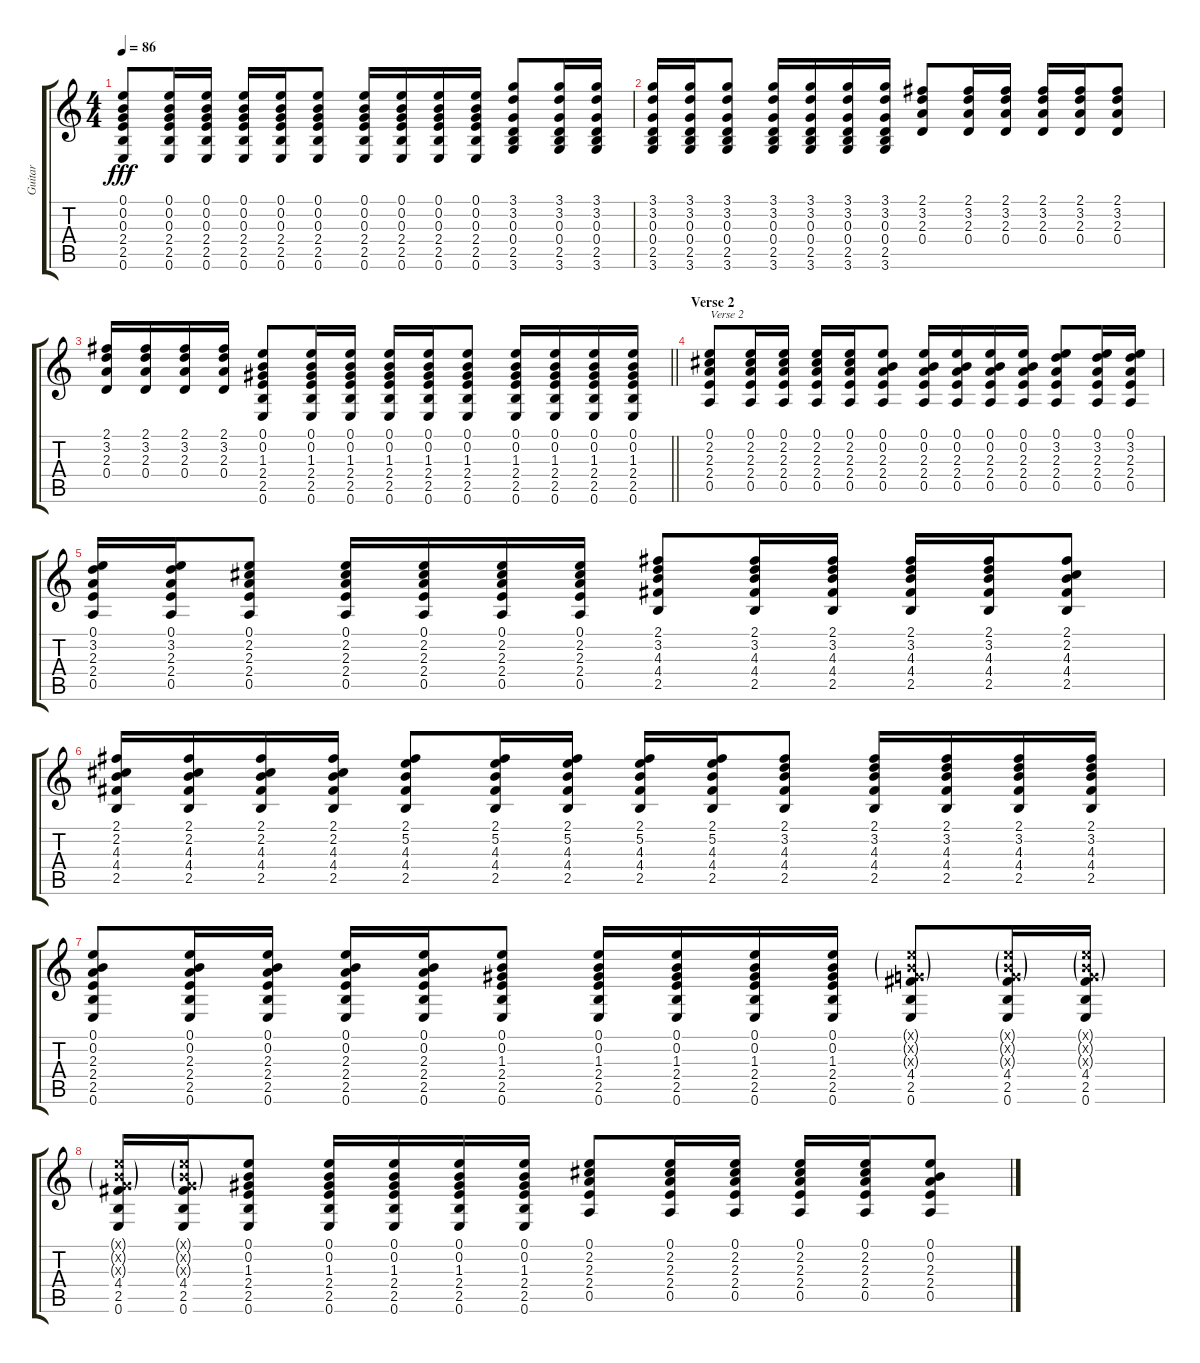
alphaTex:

\track ("Guitar" "Guitar") {instrument acousticguitarsteel}
\staff {score tabs}
\tuning (E4 B3 G3 D3 A2 E2) {hide}
\ts (4 4)
\tempo 86
\clef g2
\ks c
(0.1 0.2 0.3 2.4 2.5 0.6).8{dy fff} (0.1 0.2 0.3 2.4 2.5 0.6).16 (0.1 0.2 0.3 2.4 2.5 0.6).16 (0.1 0.2 0.3 2.4 2.5 0.6).16 (0.1 0.2 0.3 2.4 2.5 0.6).16 (0.1 0.2 0.3 2.4 2.5 0.6).8 (0.1 0.2 0.3 2.4 2.5 0.6).16 (0.1 0.2 0.3 2.4 2.5 0.6).16 (0.1 0.2 0.3 2.4 2.5 0.6).16 (0.1 0.2 0.3 2.4 2.5 0.6).16 (3.1 3.2 0.3 0.4 2.5 3.6).8 (3.1 3.2 0.3 0.4 2.5 3.6).16 (3.1 3.2 0.3 0.4 2.5 3.6).16 |
(3.1 3.2 0.3 0.4 2.5 3.6).16 (3.1 3.2 0.3 0.4 2.5 3.6).16 (3.1 3.2 0.3 0.4 2.5 3.6).8 (3.1 3.2 0.3 0.4 2.5 3.6).16 (3.1 3.2 0.3 0.4 2.5 3.6).16 (3.1 3.2 0.3 0.4 2.5 3.6).16 (3.1 3.2 0.3 0.4 2.5 3.6).16 (2.1 3.2 2.3 0.4).8 (2.1 3.2 2.3 0.4).16 (2.1 3.2 2.3 0.4).16 (2.1 3.2 2.3 0.4).16 (2.1 3.2 2.3 0.4).16 (2.1 3.2 2.3 0.4).8 |
\barLineRight lightlight
(2.1 3.2 2.3 0.4).16 (2.1 3.2 2.3 0.4).16 (2.1 3.2 2.3 0.4).16 (2.1 3.2 2.3 0.4).16 (0.1 0.2 1.3 2.4 2.5 0.6).8 (0.1 0.2 1.3 2.4 2.5 0.6).16 (0.1 0.2 1.3 2.4 2.5 0.6).16 (0.1 0.2 1.3 2.4 2.5 0.6).16 (0.1 0.2 1.3 2.4 2.5 0.6).16 (0.1 0.2 1.3 2.4 2.5 0.6).8 (0.1 0.2 1.3 2.4 2.5 0.6).16 (0.1 0.2 1.3 2.4 2.5 0.6).16 (0.1 0.2 1.3 2.4 2.5 0.6).16 (0.1 0.2 1.3 2.4 2.5 0.6).16 |
\section ("" "Verse 2")
(0.1 2.2 2.3 2.4 0.5).8{txt "Verse 2"} (0.1 2.2 2.3 2.4 0.5).16 (0.1 2.2 2.3 2.4 0.5).16 (0.1 2.2 2.3 2.4 0.5).16 (0.1 2.2 2.3 2.4 0.5).16 (0.1 0.2 2.3 2.4 0.5).8 (0.1 0.2 2.3 2.4 0.5).16 (0.1 0.2 2.3 2.4 0.5).16 (0.1 0.2 2.3 2.4 0.5).16 (0.1 0.2 2.3 2.4 0.5).16 (0.1 3.2 2.3 2.4 0.5).8 (0.1 3.2 2.3 2.4 0.5).16 (0.1 3.2 2.3 2.4 0.5).16 |
(0.1 3.2 2.3 2.4 0.5).16 (0.1 3.2 2.3 2.4 0.5).16 (0.1 2.2 2.3 2.4 0.5).8 (0.1 2.2 2.3 2.4 0.5).16 (0.1 2.2 2.3 2.4 0.5).16 (0.1 2.2 2.3 2.4 0.5).16 (0.1 2.2 2.3 2.4 0.5).16 (2.1 3.2 4.3 4.4 2.5).8 (2.1 3.2 4.3 4.4 2.5).16 (2.1 3.2 4.3 4.4 2.5).16 (2.1 3.2 4.3 4.4 2.5).16 (2.1 3.2 4.3 4.4 2.5).16 (2.1 2.2 4.3 4.4 2.5).8 |
(2.1 2.2 4.3 4.4 2.5).16 (2.1 2.2 4.3 4.4 2.5).16 (2.1 2.2 4.3 4.4 2.5).16 (2.1 2.2 4.3 4.4 2.5).16 (2.1 5.2 4.3 4.4 2.5).8 (2.1 5.2 4.3 4.4 2.5).16 (2.1 5.2 4.3 4.4 2.5).16 (2.1 5.2 4.3 4.4 2.5).16 (2.1 5.2 4.3 4.4 2.5).16 (2.1 3.2 4.3 4.4 2.5).8 (2.1 3.2 4.3 4.4 2.5).16 (2.1 3.2 4.3 4.4 2.5).16 (2.1 3.2 4.3 4.4 2.5).16 (2.1 3.2 4.3 4.4 2.5).16 |
(0.1 0.2 2.3 2.4 2.5 0.6).8 (0.1 0.2 2.3 2.4 2.5 0.6).16 (0.1 0.2 2.3 2.4 2.5 0.6).16 (0.1 0.2 2.3 2.4 2.5 0.6).16 (0.1 0.2 2.3 2.4 2.5 0.6).16 (0.1 0.2 1.3 2.4 2.5 0.6).8 (0.1 0.2 1.3 2.4 2.5 0.6).16 (0.1 0.2 1.3 2.4 2.5 0.6).16 (0.1 0.2 1.3 2.4 2.5 0.6).16 (0.1 0.2 1.3 2.4 2.5 0.6).16 (0.1{g x} 0.2{g x} 0.3{g x} 4.4 2.5 0.6).8 (0.1{g x} 0.2{g x} 0.3{g x} 4.4 2.5 0.6).16 (0.1{g x} 0.2{g x} 0.3{g x} 4.4 2.5 0.6).16 |
(0.1{g x} 0.2{g x} 0.3{g x} 4.4 2.5 0.6).16 (0.1{g x} 0.2{g x} 0.3{g x} 4.4 2.5 0.6).16 (0.1 0.2 1.3 2.4 2.5 0.6).8 (0.1 0.2 1.3 2.4 2.5 0.6).16 (0.1 0.2 1.3 2.4 2.5 0.6).16 (0.1 0.2 1.3 2.4 2.5 0.6).16 (0.1 0.2 1.3 2.4 2.5 0.6).16 (0.1 2.2 2.3 2.4 0.5).8 (0.1 2.2 2.3 2.4 0.5).16 (0.1 2.2 2.3 2.4 0.5).16 (0.1 2.2 2.3 2.4 0.5).16 (0.1 2.2 2.3 2.4 0.5).16 (0.1 0.2 2.3 2.4 0.5).8
